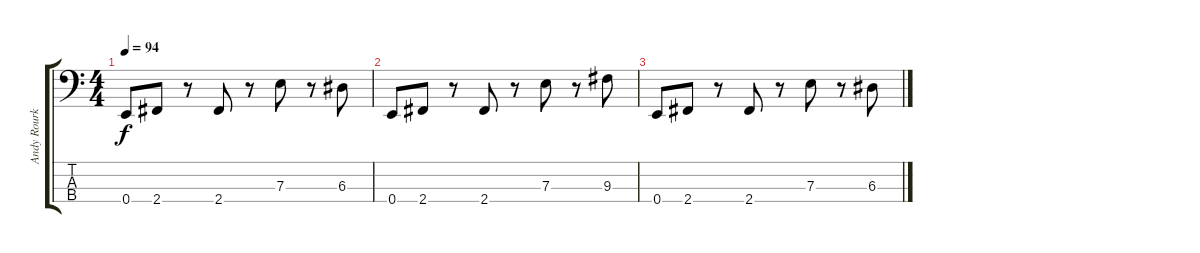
\track ("Andy Rourke" "Andy Rourk") {instrument electricbassfinger}
\staff {score tabs}
\tuning (G2 D2 A1 E1) {hide}
\ts (4 4)
\tempo 94
\clef f4
\ks c
0.4.8{dy f} 2.4.8 r.8 2.4.8 r.8 7.3.8 r.8 6.3.8 |
0.4.8 2.4.8 r.8 2.4.8 r.8 7.3.8 r.8 9.3.8 |
0.4.8 2.4.8 r.8 2.4.8 r.8 7.3.8 r.8 6.3.8
